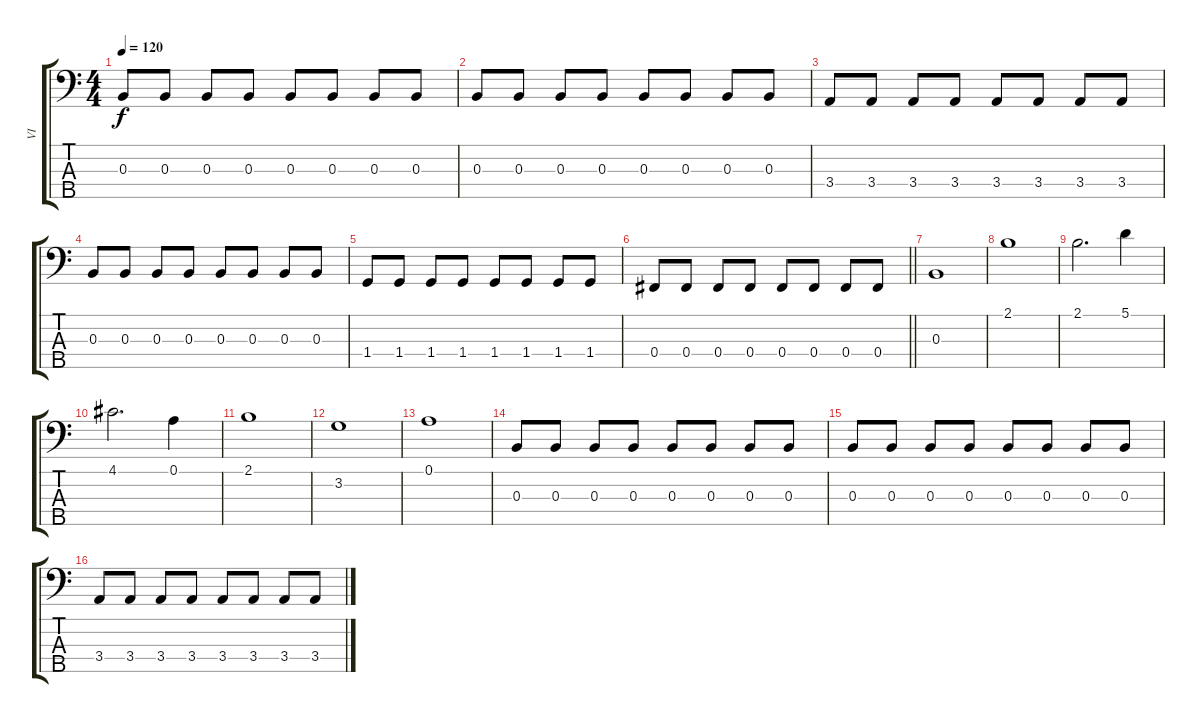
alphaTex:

\track ("VI" "VI") {instrument electricbassfinger}
\staff {score tabs}
\tuning (A2 E2 B1 Gb1 Db1) {hide}
\ts (4 4)
\tempo 120
\clef f4
\ks c
0.3.8{dy f} 0.3.8 0.3.8 0.3.8 0.3.8 0.3.8 0.3.8 0.3.8 |
0.3.8 0.3.8 0.3.8 0.3.8 0.3.8 0.3.8 0.3.8 0.3.8 |
3.4.8 3.4.8 3.4.8 3.4.8 3.4.8 3.4.8 3.4.8 3.4.8 |
0.3.8 0.3.8 0.3.8 0.3.8 0.3.8 0.3.8 0.3.8 0.3.8 |
1.4.8 1.4.8 1.4.8 1.4.8 1.4.8 1.4.8 1.4.8 1.4.8 |
\barLineRight lightlight
0.4.8 0.4.8 0.4.8 0.4.8 0.4.8 0.4.8 0.4.8 0.4.8 |
0.3.1{volume 12 instrument electricbassfinger} |
2.1.1 |
2.1.2{d} 5.1.4 |
4.1.2{d} 0.1.4 |
2.1.1 |
3.2.1 |
0.1.1 |
0.3.8 0.3.8 0.3.8 0.3.8 0.3.8 0.3.8 0.3.8 0.3.8 |
0.3.8 0.3.8 0.3.8 0.3.8 0.3.8 0.3.8 0.3.8 0.3.8 |
3.4.8 3.4.8 3.4.8 3.4.8 3.4.8 3.4.8 3.4.8 3.4.8
